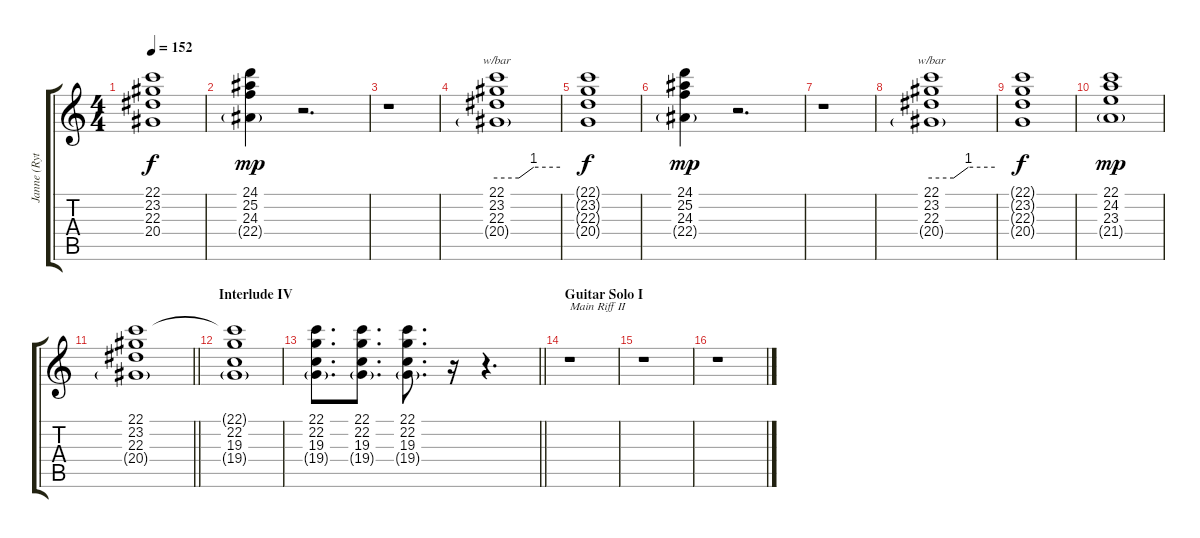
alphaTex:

\track ("Janne (Rythm I)" "Janne (Ryt") {instrument stringensemble1}
\staff {score tabs}
\tuning (D4 A3 F3 C3 G2 C2) {hide}
\ts (4 4)
\tempo 152
\clef g2
\ks c
(22.1{t} 23.2{t} 22.3{t} 20.4{t}).1{dy f} |
(24.1 25.2 24.3 22.4{g}).4{dy mp volume 7} r.2{d} |
r.1 |
(22.1 23.2 22.3 20.4{g}).1{tbe (custom default 0 0 21 0 35 4 60 4) volume 9 instrument stringensemble1} |
(22.1{t} 23.2{t} 22.3{t} 20.4{t}).1{dy f} |
(24.1 25.2 24.3 22.4{g}).4{dy mp volume 5} r.2{d} |
r.1 |
(22.1 23.2 22.3 20.4{g}).1{tbe (custom default 0 0 21 0 35 4 60 4) volume 9 instrument stringensemble1} |
(22.1{t} 23.2{t} 22.3{t} 20.4{t}).1{dy f} |
(22.1 24.2 23.3 21.4{g}).1{dy mp volume 9} |
\barLineRight lightlight
(22.1 23.2 22.3 20.4{g}).1 |
\section ("" "Interlude IV")
(22.1{t} 22.2 19.3 19.4{g}).1 |
\barLineRight lightlight
(22.1 22.2 19.3 19.4{g}).8{d volume 5} (22.1 22.2 19.3 19.4{g}).8{d} (22.1 22.2 19.3 19.4{g}).8{d volume 4} r.16 r.4{d} |
\section ("" "Guitar Solo I")
r.1{txt "Main Riff II"} |
r.1 |
r.1
